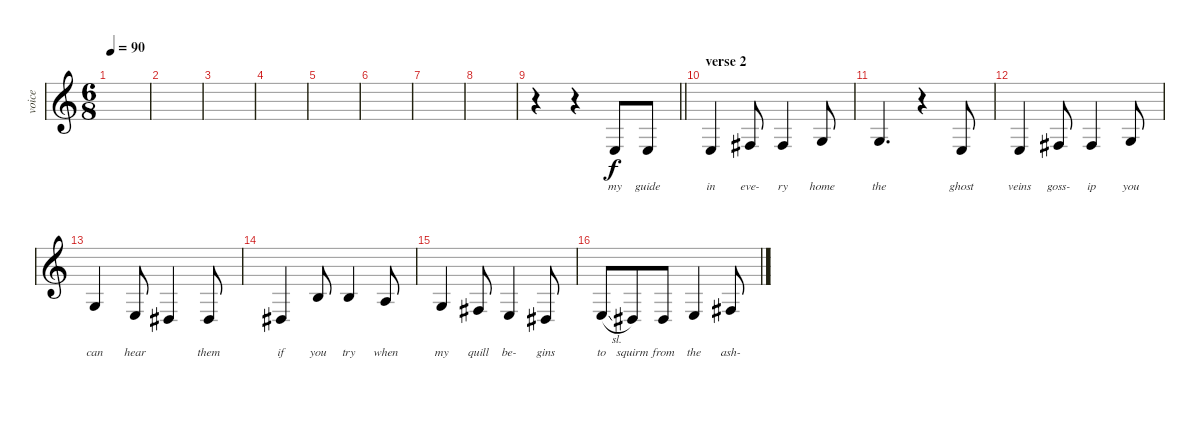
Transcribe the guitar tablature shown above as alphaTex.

\track ("voice" "voice") {instrument sopranosax}
\staff {score}
\tuning (E4 B3 G3 D3 A2 E2) {hide}
\ts (6 8)
\tempo 90
\clef g2
\ks c
|
|
|
|
|
|
|
|
\barLineRight lightlight
r.4 r.4 2.4.8{lyrics (0 "my") lyrics (1 "") lyrics (2 "") lyrics (3 "") lyrics (4 "")} 2.4.8{lyrics (0 "guide") lyrics (1 "") lyrics (2 "") lyrics (3 "") lyrics (4 "")} |
\section ("" "verse 2")
2.4.4{lyrics (0 "in") lyrics (1 "") lyrics (2 "") lyrics (3 "") lyrics (4 "")} 4.4.8{lyrics (0 "eve-") lyrics (1 "") lyrics (2 "") lyrics (3 "") lyrics (4 "")} 4.4.4{lyrics (0 "ry") lyrics (1 "") lyrics (2 "") lyrics (3 "") lyrics (4 "")} 0.3.8{lyrics (0 "home") lyrics (1 "") lyrics (2 "") lyrics (3 "") lyrics (4 "")} |
0.3.4{d lyrics (0 "the") lyrics (1 "") lyrics (2 "") lyrics (3 "") lyrics (4 "")} r.4 2.4.8{lyrics (0 "ghost") lyrics (1 "") lyrics (2 "") lyrics (3 "") lyrics (4 "")} |
2.4.4{lyrics (0 "veins") lyrics (1 "") lyrics (2 "") lyrics (3 "") lyrics (4 "")} 4.4.8{lyrics (0 "goss-") lyrics (1 "") lyrics (2 "") lyrics (3 "") lyrics (4 "")} 4.4.4{lyrics (0 "ip") lyrics (1 "") lyrics (2 "") lyrics (3 "") lyrics (4 "")} 0.3.8{lyrics (0 "you") lyrics (1 "") lyrics (2 "") lyrics (3 "") lyrics (4 "")} |
0.3.4{lyrics (0 "can") lyrics (1 "") lyrics (2 "") lyrics (3 "") lyrics (4 "")} 2.4.8{lyrics (0 "hear") lyrics (1 "") lyrics (2 "") lyrics (3 "") lyrics (4 "")} 1.4.4{lyrics (0 "") lyrics (1 "") lyrics (2 "") lyrics (3 "") lyrics (4 "")} 1.4.8{lyrics (0 "them") lyrics (1 "") lyrics (2 "") lyrics (3 "") lyrics (4 "")} |
1.4.4{lyrics (0 "if") lyrics (1 "") lyrics (2 "") lyrics (3 "") lyrics (4 "")} 0.2.8{lyrics (0 "you") lyrics (1 "") lyrics (2 "") lyrics (3 "") lyrics (4 "")} 0.2.4{lyrics (0 "try") lyrics (1 "") lyrics (2 "") lyrics (3 "") lyrics (4 "")} 2.3.8{lyrics (0 "when") lyrics (1 "") lyrics (2 "") lyrics (3 "") lyrics (4 "")} |
0.3.4{lyrics (0 "my") lyrics (1 "") lyrics (2 "") lyrics (3 "") lyrics (4 "")} 4.4.8{lyrics (0 "quill") lyrics (1 "") lyrics (2 "") lyrics (3 "") lyrics (4 "")} 2.4.4{lyrics (0 "be-") lyrics (1 "") lyrics (2 "") lyrics (3 "") lyrics (4 "")} 1.4.8{lyrics (0 "gins") lyrics (1 "") lyrics (2 "") lyrics (3 "") lyrics (4 "")} |
2.4{sl}.8{lyrics (0 "to") lyrics (1 "") lyrics (2 "") lyrics (3 "") lyrics (4 "")} 1.4.8{lyrics (0 "squirm") lyrics (1 "") lyrics (2 "") lyrics (3 "") lyrics (4 "")} 1.4.8{lyrics (0 "from") lyrics (1 "") lyrics (2 "") lyrics (3 "") lyrics (4 "")} 2.4.4{lyrics (0 "the") lyrics (1 "") lyrics (2 "") lyrics (3 "") lyrics (4 "")} 4.4.8{lyrics (0 "ash-") lyrics (1 "") lyrics (2 "") lyrics (3 "") lyrics (4 "")}
